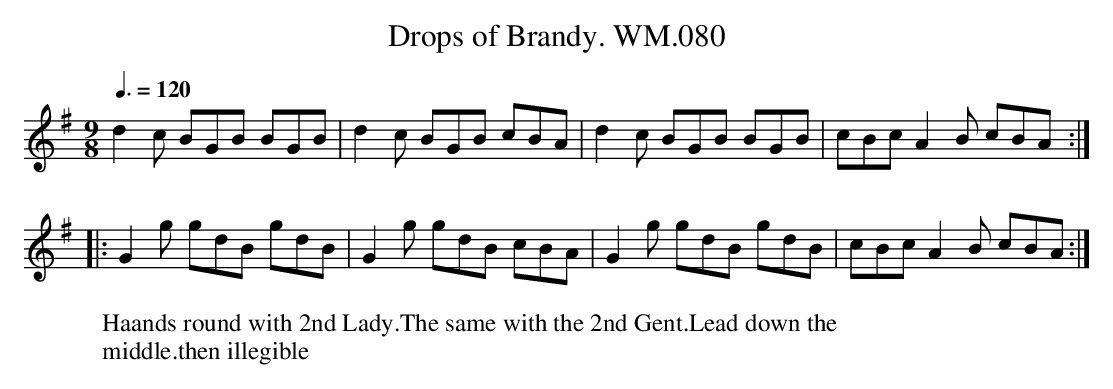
X:1
T:Drops of Brandy. WM.080
M:9/8
L:1/8
Q:3/8=120
W:Haands round with 2nd Lady.The same with the 2nd Gent.Lead down the
W:middle.then illegible
K:G
d2c BGB BGB|d2c BGB cBA|d2c BGB BGB|cBcA2B cBA:|
|:G2g gdB gdB|G2g gdB cBA|G2g gdB gdB|cBcA2B cBA:|
